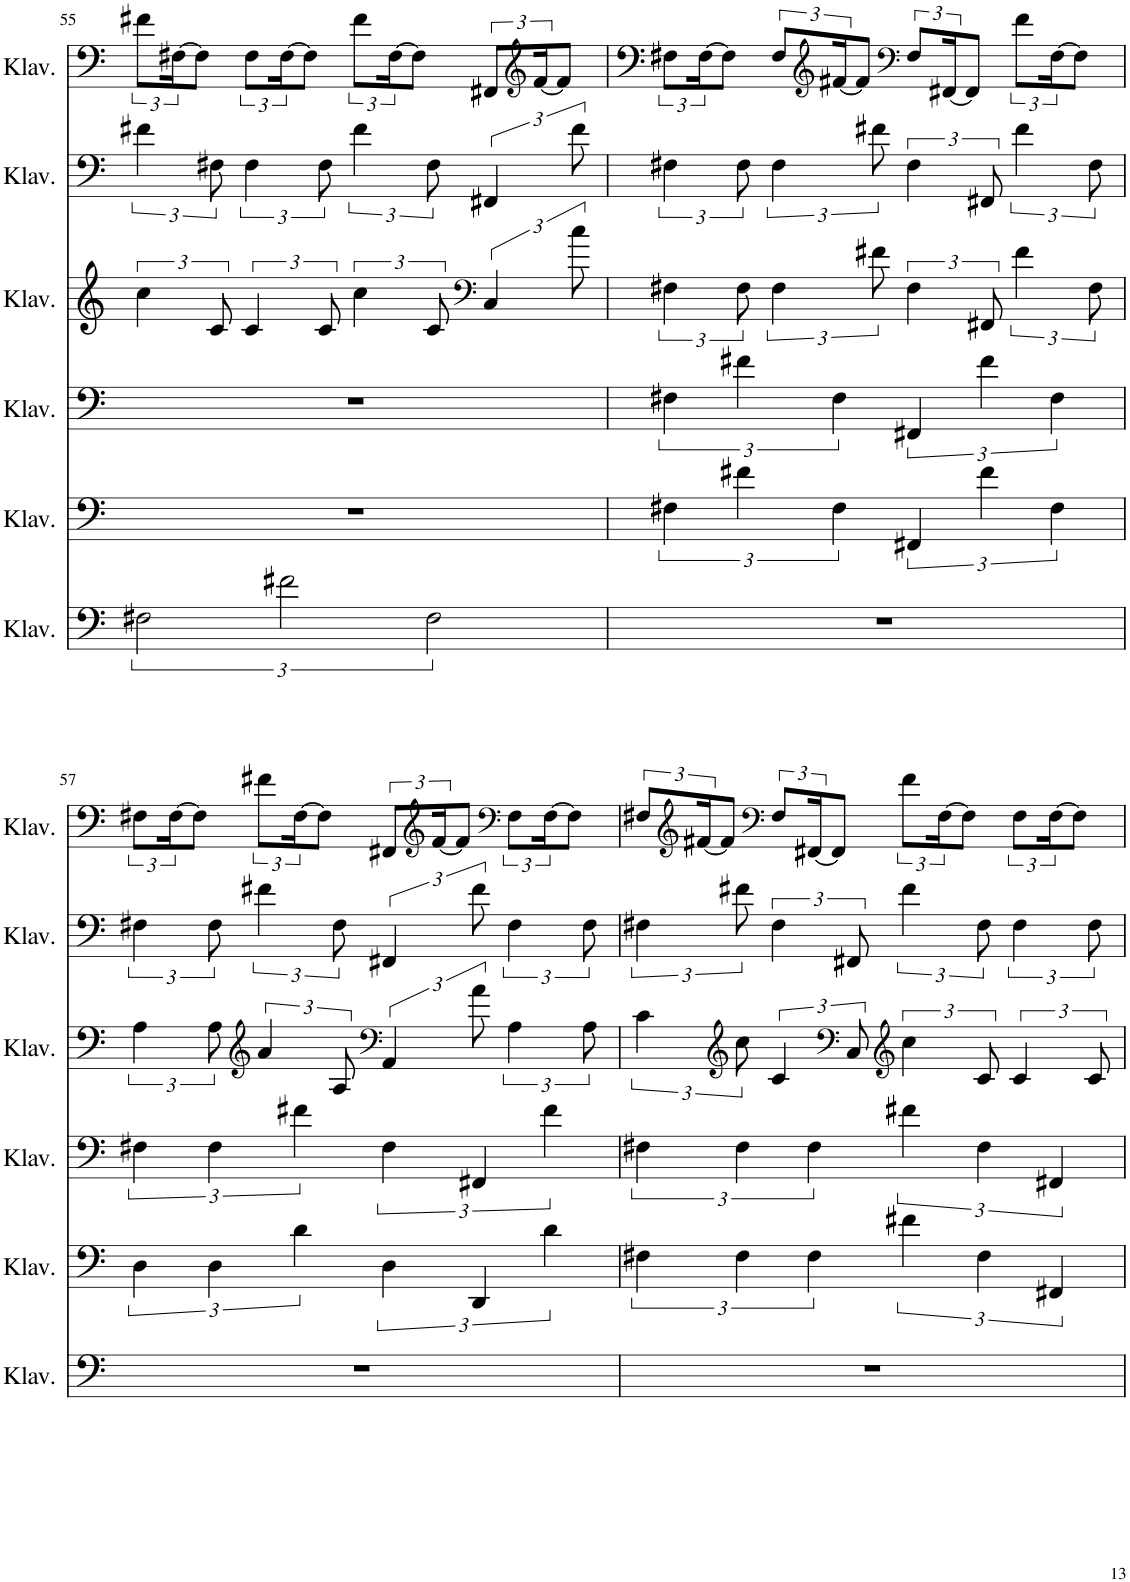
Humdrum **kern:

**kern	**kern	**kern	**kern	**kern	**kern
*part6	*part5	*part4	*part3	*part2	*part1
*staff6	*staff5	*staff4	*staff3	*staff2	*staff1
*I"Klavier	*I"Klavier	*I"Klavier	*I"Klavier	*I"Klavier	*I"Klavier
*I'Klav.	*I'Klav.	*I'Klav.	*I'Klav.	*I'Klav.	*I'Klav.
!!LO:PB:g=z
*clefF4	*clefF4	*clefF4	*clefF4	*clefF4	*clefF4
*k[]	*k[]	*k[]	*k[]	*k[]	*k[]
*M4/4	*M4/4	*M4/4	*M4/4	*M4/4	*M4/4
=55	=55	=55	=55	=55	=55
3F#X\	1r	1r	6cc\	6f#X\	12f#X\L
.	.	.	.	.	[24F#X\K
.	.	.	.	.	8F#\J]
.	.	.	12c/	12F#X\	.
.	.	.	6c/	6F#\	12F#\L
3f#X\	.	.	.	.	[24F#\K
.	.	.	.	.	8F#\J]
.	.	.	12c/	12F#\	.
.	.	.	6cc\	6f#\	12f#\L
.	.	.	.	.	[24F#\K
.	.	.	.	.	8F#\J]
3F#\	.	.	12c/	12F#\	.
*	*	*	*clefF4	*	*
.	.	.	6C/	6FF#X/	12FF#X/L
*	*	*	*	*	*clefG2
.	.	.	.	.	[24f#/K
.	.	.	.	.	8f#/J]
.	.	.	12cc\	12f#\	.
=56	=56	=56	=56	=56	=56
1r	6F#X\	6F#X\	6F#X\	6F#X\	12F#X\L
.	.	.	.	.	[24F#\K
.	.	.	.	.	8F#\J]
.	6f#X\	6f#X\	12F#\	12F#\	.
.	.	.	6F#\	6F#\	12F#/L
*	*	*	*	*	*clefG2
.	6F#\	6F#\	.	.	[24f#X/K
.	.	.	.	.	8f#/J]
.	.	.	12f#X\	12f#X\	.
*	*	*	*	*	*clefF4
.	6FF#X/	6FF#X/	6F#\	6F#\	12F#/L
.	.	.	.	.	[24FF#X/K
.	.	.	.	.	8FF#/J]
.	6f#\	6f#\	12FF#X/	12FF#X/	.
.	.	.	6f#\	6f#\	12f#\L
.	6F#\	6F#\	.	.	[24F#\K
.	.	.	.	.	8F#\J]
.	.	.	12F#\	12F#\	.
!!LO:LB:g=z
=57	=57	=57	=57	=57	=57
1r	6D\	6F#X\	6A\	6F#X\	12F#X\L
.	.	.	.	.	[24F#\K
.	.	.	.	.	8F#\J]
.	6D\	6F#\	12A\	12F#\	.
*	*	*	*clefG2	*	*
.	.	.	6a/	6f#X\	12f#X\L
.	6d\	6f#X\	.	.	[24F#\K
.	.	.	.	.	8F#\J]
.	.	.	12A/	12F#\	.
*	*	*	*clefF4	*	*
.	6D\	6F#\	6AA/	6FF#X/	12FF#X/L
*	*	*	*	*	*clefG2
.	.	.	.	.	[24f#/K
.	.	.	.	.	8f#/J]
.	6DD/	6FF#X/	12a\	12f#\	.
*	*	*	*	*	*clefF4
.	.	.	6A\	6F#\	12F#\L
.	6d\	6f#\	.	.	[24F#\K
.	.	.	.	.	8F#\J]
.	.	.	12A\	12F#\	.
=58	=58	=58	=58	=58	=58
1r	6F#X\	6F#X\	6c\	6F#X\	12F#X/L
*	*	*	*	*	*clefG2
.	.	.	.	.	[24f#X/K
.	.	.	.	.	8f#/J]
*	*	*	*clefG2	*	*
.	6F#\	6F#\	12cc\	12f#X\	.
*	*	*	*	*	*clefF4
.	.	.	6c/	6F#\	12F#/L
.	6F#\	6F#\	.	.	[24FF#X/K
.	.	.	.	.	8FF#/J]
*	*	*	*clefF4	*	*
.	.	.	12C/	12FF#X/	.
*	*	*	*clefG2	*	*
.	6f#X\	6f#X\	6cc\	6f#\	12f#\L
.	.	.	.	.	[24F#\K
.	.	.	.	.	8F#\J]
.	6F#\	6F#\	12c/	12F#\	.
.	.	.	6c/	6F#\	12F#\L
.	6FF#X/	6FF#X/	.	.	[24F#\K
.	.	.	.	.	8F#\J]
.	.	.	12c/	12F#\	.
=	=	=	=	=	=
*-	*-	*-	*-	*-	*-
